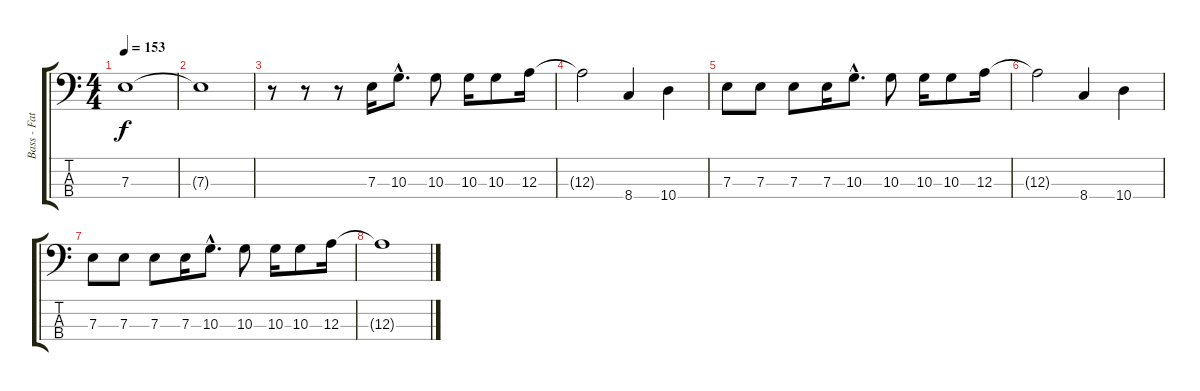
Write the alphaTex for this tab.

\track ("Bass - Fat Mike (Vocals)" "Bass - Fat") {instrument electricbasspick}
\staff {score tabs}
\tuning (G2 D2 A1 E1) {hide}
\ts (4 4)
\tempo 153
\clef f4
\ks c
7.3{t}.1{dy f} |
7.3{t}.1 |
r.8 r.8 r.8 7.3.16 10.3{hac}.8{d} 10.3.8 10.3.16 10.3.8 12.3.16 |
12.3{t}.2 8.4.4 10.4.4 |
7.3.8 7.3.8 7.3.8 7.3.16 10.3{hac}.8{d} 10.3.8 10.3.16 10.3.8 12.3.16 |
12.3{t}.2 8.4.4 10.4.4 |
7.3.8 7.3.8 7.3.8 7.3.16 10.3{hac}.8{d} 10.3.8 10.3.16 10.3.8 12.3.16 |
12.3{t}.1
